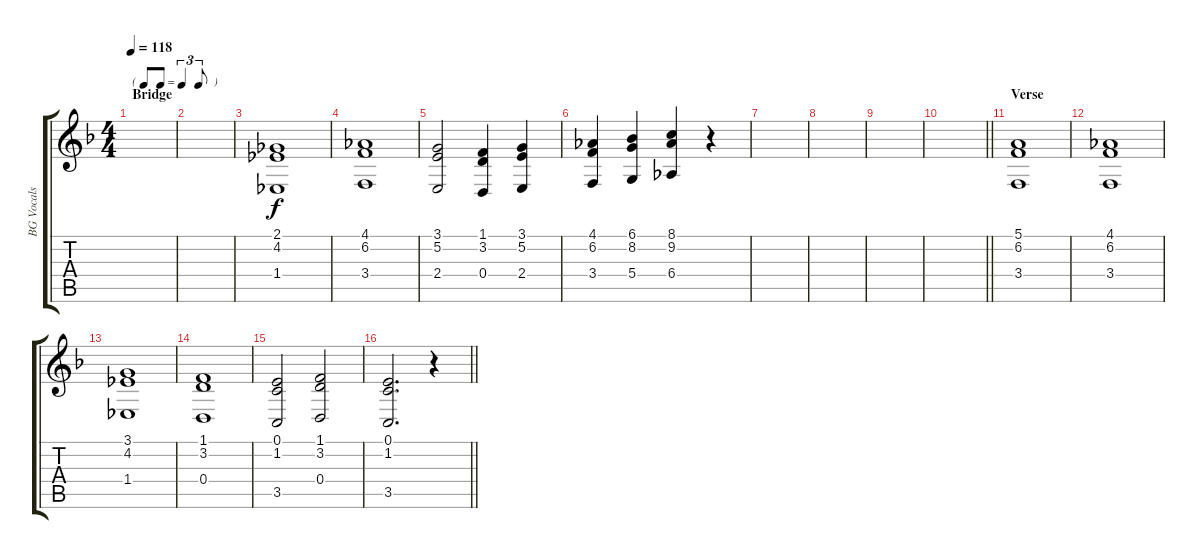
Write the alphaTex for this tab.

\track ("BG Vocals" "BG Vocals") {instrument tenorsax}
\staff {score tabs}
\tuning (E4 B3 G3 D3 A2 E2) {hide}
\ts (4 4)
\tf triplet8th
\section ("" "Bridge")
\tempo 118
\clef g2
\ks f
|
|
(2.1 4.2 1.4).1 |
(4.1 6.2 3.4).1 |
(3.1 5.2 2.4).2 (1.1 3.2 0.4).4 (3.1 5.2 2.4).4 |
(4.1 6.2 3.4).4 (6.1 8.2 5.4).4 (8.1 9.2 6.4).4 r.4 |
|
|
|
\barLineRight lightlight
|
\section ("" "Verse")
(5.1 6.2 3.4).1 |
(4.1 6.2 3.4).1 |
(3.1 4.2 1.4).1 |
(1.1 3.2 0.4).1 |
(0.1 1.2 3.5).2 (1.1 3.2 0.4).2 |
\barLineRight lightlight
(0.1 1.2 3.5).2{d} r.4
